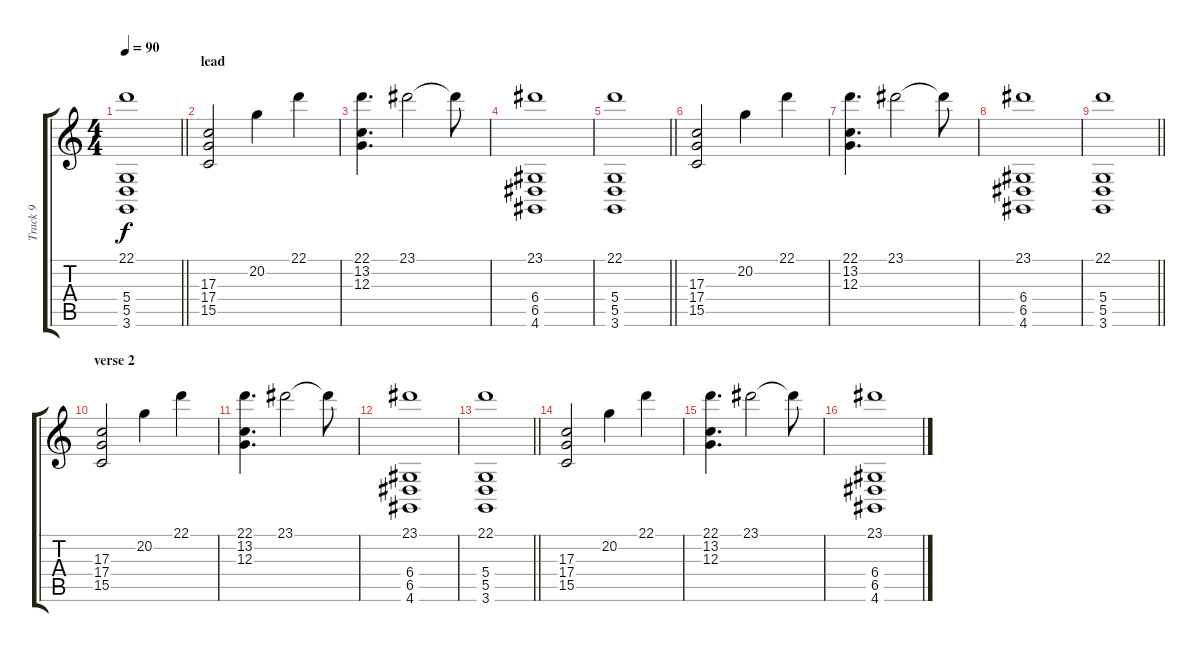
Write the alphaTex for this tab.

\track ("Track 9" "Track 9") {instrument pad4choir}
\staff {score tabs}
\tuning (E4 B3 G3 D3 A2 E2) {hide}
\ts (4 4)
\tempo 90
\clef g2
\barLineRight lightlight
\ks c
(22.1 5.4 5.5 3.6).1{dy f} |
\section ("" "lead")
(17.3 17.4 15.5).2 20.2.4 22.1.4 |
(22.1 13.2 12.3).4{d} 23.1.2 23.1{t}.8 |
(23.1 6.4 6.5 4.6).1 |
\barLineRight lightlight
(22.1 5.4 5.5 3.6).1 |
(17.3 17.4 15.5).2 20.2.4 22.1.4 |
(22.1 13.2 12.3).4{d} 23.1.2 23.1{t}.8 |
(23.1 6.4 6.5 4.6).1 |
\barLineRight lightlight
(22.1 5.4 5.5 3.6).1 |
\section ("" "verse 2")
(17.3 17.4 15.5).2 20.2.4 22.1.4 |
(22.1 13.2 12.3).4{d} 23.1.2 23.1{t}.8 |
(23.1 6.4 6.5 4.6).1 |
\barLineRight lightlight
(22.1 5.4 5.5 3.6).1 |
(17.3 17.4 15.5).2 20.2.4 22.1.4 |
(22.1 13.2 12.3).4{d} 23.1.2 23.1{t}.8 |
(23.1 6.4 6.5 4.6).1
